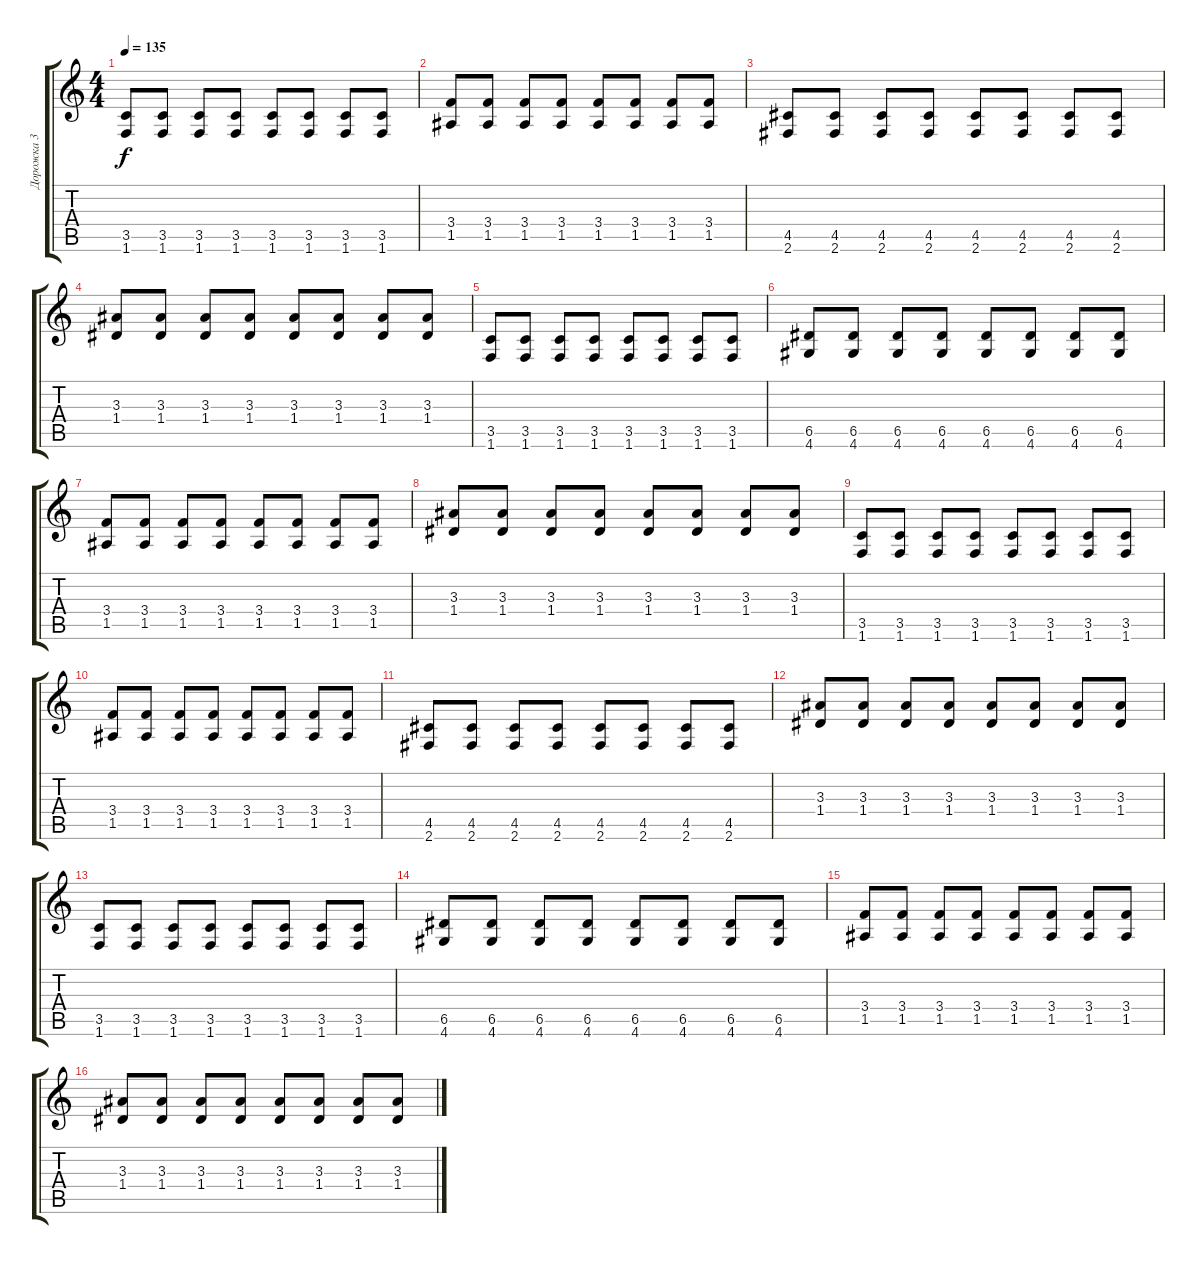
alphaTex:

\track ("Дорожка 3" "Дорожка 3") {instrument distortionguitar}
\staff {score tabs}
\tuning (E4 B3 G3 D3 A2 E2) {hide}
\ts (4 4)
\tempo 135
\clef g2
\ks c
(3.5 1.6).8{dy f} (3.5 1.6).8 (3.5 1.6).8 (3.5 1.6).8 (3.5 1.6).8 (3.5 1.6).8 (3.5 1.6).8 (3.5 1.6).8 |
(3.4 1.5).8 (3.4 1.5).8 (3.4 1.5).8 (3.4 1.5).8 (3.4 1.5).8 (3.4 1.5).8 (3.4 1.5).8 (3.4 1.5).8 |
(4.5 2.6).8 (4.5 2.6).8 (4.5 2.6).8 (4.5 2.6).8 (4.5 2.6).8 (4.5 2.6).8 (4.5 2.6).8 (4.5 2.6).8 |
(3.3 1.4).8 (3.3 1.4).8 (3.3 1.4).8 (3.3 1.4).8 (3.3 1.4).8 (3.3 1.4).8 (3.3 1.4).8 (3.3 1.4).8 |
(3.5 1.6).8 (3.5 1.6).8 (3.5 1.6).8 (3.5 1.6).8 (3.5 1.6).8 (3.5 1.6).8 (3.5 1.6).8 (3.5 1.6).8 |
(6.5 4.6).8 (6.5 4.6).8 (6.5 4.6).8 (6.5 4.6).8 (6.5 4.6).8 (6.5 4.6).8 (6.5 4.6).8 (6.5 4.6).8 |
(3.4 1.5).8 (3.4 1.5).8 (3.4 1.5).8 (3.4 1.5).8 (3.4 1.5).8 (3.4 1.5).8 (3.4 1.5).8 (3.4 1.5).8 |
(3.3 1.4).8 (3.3 1.4).8 (3.3 1.4).8 (3.3 1.4).8 (3.3 1.4).8 (3.3 1.4).8 (3.3 1.4).8 (3.3 1.4).8 |
(3.5 1.6).8 (3.5 1.6).8 (3.5 1.6).8 (3.5 1.6).8 (3.5 1.6).8 (3.5 1.6).8 (3.5 1.6).8 (3.5 1.6).8 |
(3.4 1.5).8 (3.4 1.5).8 (3.4 1.5).8 (3.4 1.5).8 (3.4 1.5).8 (3.4 1.5).8 (3.4 1.5).8 (3.4 1.5).8 |
(4.5 2.6).8 (4.5 2.6).8 (4.5 2.6).8 (4.5 2.6).8 (4.5 2.6).8 (4.5 2.6).8 (4.5 2.6).8 (4.5 2.6).8 |
(3.3 1.4).8 (3.3 1.4).8 (3.3 1.4).8 (3.3 1.4).8 (3.3 1.4).8 (3.3 1.4).8 (3.3 1.4).8 (3.3 1.4).8 |
(3.5 1.6).8 (3.5 1.6).8 (3.5 1.6).8 (3.5 1.6).8 (3.5 1.6).8 (3.5 1.6).8 (3.5 1.6).8 (3.5 1.6).8 |
(6.5 4.6).8 (6.5 4.6).8 (6.5 4.6).8 (6.5 4.6).8 (6.5 4.6).8 (6.5 4.6).8 (6.5 4.6).8 (6.5 4.6).8 |
(3.4 1.5).8 (3.4 1.5).8 (3.4 1.5).8 (3.4 1.5).8 (3.4 1.5).8 (3.4 1.5).8 (3.4 1.5).8 (3.4 1.5).8 |
(3.3 1.4).8 (3.3 1.4).8 (3.3 1.4).8 (3.3 1.4).8 (3.3 1.4).8 (3.3 1.4).8 (3.3 1.4).8 (3.3 1.4).8
